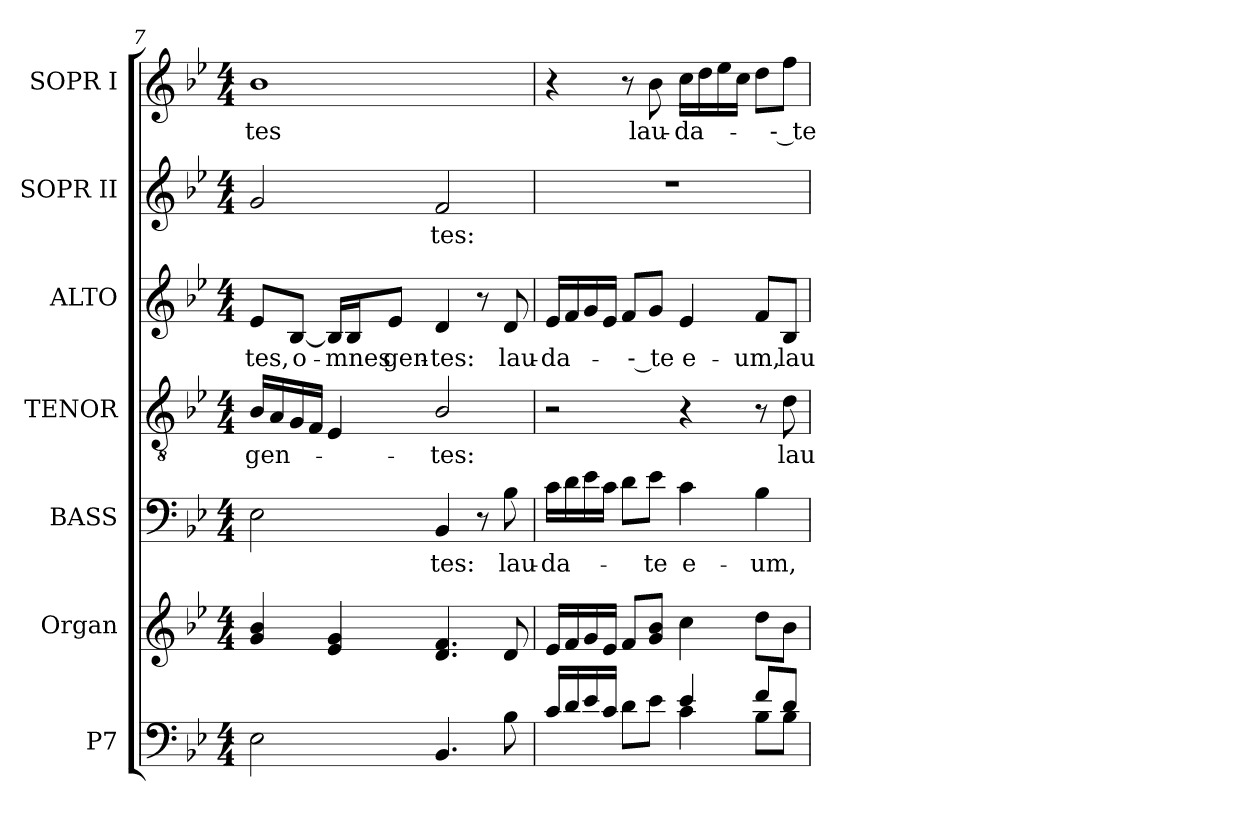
**kern	**kern	**kern	**text	**kern	**text	**kern	**text	**kern	**text	**kern	**text
*part7	*part6	*part5	*part5	*part4	*part4	*part3	*part3	*part2	*part2	*part1	*part1
*staff7	*staff6	*staff5	*staff5	*staff4	*staff4	*staff3	*staff3	*staff2	*staff2	*staff1	*staff1
*I"P7	*I"Organ	*I"BASS	*	*I"TENOR	*	*I"ALTO	*	*I"SOPR  II	*	*I"SOPR  I	*
*	*	*I'B.	*	*I'T.	*	*I'A.	*	*I'S.	*	*I'S.	*
*clefF4	*clefG2	*clefF4	*	*clefGv2	*	*clefG2	*	*clefG2	*	*clefG2	*
*	*	*	*	*ITrd7c12	*	*	*	*	*	*	*
*k[b-e-]	*k[b-e-]	*k[b-e-]	*	*k[b-e-]	*	*k[b-e-]	*	*k[b-e-]	*	*k[b-e-]	*
*B-:	*B-:	*B-:	*	*B-:	*	*B-:	*	*B-:	*	*B-:	*
*M4/4	*M4/4	*M4/4	*	*M4/4	*	*M4/4	*	*M4/4	*	*M4/4	*
=7	=7	=7	=7	=7	=7	=7	=7	=7	=7	=7	=7
!	!	!	!	!	!LO:LY:b:color=#000000	!	!	!	!	!	!
!	!	!	!	!	!	!	!LO:LY:b:color=#000000	!	!	!	!
!	!	!	!	!	!	!	!	!	!	!	!LO:LY:b:color=#000000
2E-i\	4gi/ 4b-i	2E-i\	.	16BB-i/LL	gen-	8e-i/L	-tes,	2gi/	.	1b-i	-tes
.	.	.	.	16AAi/	.	.	.	.	.	.	.
!	!	!	!	!	!	!	!LO:LY:b:color=#000000	!	!	!	!
.	.	.	.	16GGi/	.	[8B-i/J	o-	.	.	.	.
.	.	.	.	16FFi/JJ	.	.	.	.	.	.	.
.	4e-i/ 4gi	.	.	4EE-i/	.	16B-i/LL]	.	.	.	.	.
!	!	!	!	!	!	!	!LO:LY:b:color=#000000	!	!	!	!
.	.	.	.	.	.	16B-i/J	-mnes	.	.	.	.
!	!	!	!	!	!	!	!LO:LY:b:color=#000000	!	!	!	!
.	.	.	.	.	.	8e-i/J	gen-	.	.	.	.
!	!	!	!LO:LY:b:color=#000000	!	!	!	!	!	!	!	!
!	!	!	!	!	!LO:LY:b:color=#000000	!	!	!	!	!	!
!	!	!	!	!	!	!	!LO:LY:b:color=#000000	!	!	!	!
!	!	!	!	!	!	!	!	!	!LO:LY:b:color=#000000	!	!
4.BB-i/	4.di/ 4.fi	4BB-i/	-tes:	2BB-i/	-tes:	4di/	-tes:	2fi/	-tes:	.	.
.	.	8r	.	.	.	8r	.	.	.	.	.
!	!	!	!LO:LY:b:color=#000000	!	!	!	!	!	!	!	!
!	!	!	!	!	!	!	!LO:LY:b:color=#000000	!	!	!	!
8B-i\	8di/	8B-i\	lau-	.	.	8di/	lau-	.	.	.	.
=8	=8	=8	=8	=8	=8	=8	=8	=8	=8	=8	=8
*^	*	*	*	*	*	*	*	*	*	*	*
!	!	!	!	!LO:LY:b:color=#000000	!	!	!	!	!	!	!	!
!	!	!	!	!	!	!	!	!LO:LY:b:color=#000000	!	!	!	!
16ci/LL	2ryy	16e-i/LL	16ci\LL	-da-	2r	.	16e-i/LL	-da-	1r	.	4r	.
16di/	.	16fi/	16di\	.	.	.	16fi/	.	.	.	.	.
16e-i/	.	16gi/	16e-i\	.	.	.	16gi/	.	.	.	.	.
16ci/JJ	.	16e-i/JJ	16ci\JJ	.	.	.	16e-i/JJ	.	.	.	.	.
8di\L	.	8fi/L	8di\L	.	.	.	8fi/L	.	.	.	8r	.
!	!	!	!	!LO:LY:b:color=#000000	!	!	!	!	!	!	!	!
!	!	!	!	!	!	!	!	!LO:LY:b:color=#000000	!	!	!	!
!	!	!	!	!	!	!	!	!	!	!	!	!LO:LY:b:color=#000000
8e-i\J	.	8gi/ 8b-iJ	8e-i\J	-te	.	.	8gi/J	-- te	.	.	8b-i\	lau-
!	!	!	!	!LO:LY:b:color=#000000	!	!	!	!	!	!	!	!
!	!	!	!	!	!	!	!	!LO:LY:b:color=#000000	!	!	!	!
!	!	!	!	!	!	!	!	!	!	!	!	!LO:LY:b:color=#000000
4e-i/	4ci\	4cci\	4ci\	e-	4r	.	4e-i/	e-	.	.	16cci\LL	-da-
.	.	.	.	.	.	.	.	.	.	.	16ddi\	.
.	.	.	.	.	.	.	.	.	.	.	16ee-i\	.
.	.	.	.	.	.	.	.	.	.	.	16cci\JJ	.
!	!	!	!	!LO:LY:b:color=#000000	!	!	!	!	!	!	!	!
!	!	!	!	!	!	!	!	!LO:LY:b:color=#000000	!	!	!	!
8fi/L	8B-i\L	8ddi\L	4B-i\	-um,	8r	.	8fi/L	-um,	.	.	8ddi\L	.
!	!	!	!	!	!	!LO:LY:b:color=#000000	!	!	!	!	!	!
!	!	!	!	!	!	!	!	!LO:LY:b:color=#000000	!	!	!	!
!	!	!	!	!	!	!	!	!	!	!	!	!LO:LY:b:color=#000000
8di/J	8B-i\J	8b-i\J	.	.	8Di\	lau-	8B-i/J	lau-	.	.	8ffi\J	-- te
*v	*v	*	*	*	*	*	*	*	*	*	*	*
=	=	=	=	=	=	=	=	=	=	=	=
*-	*-	*-	*-	*-	*-	*-	*-	*-	*-	*-	*-
